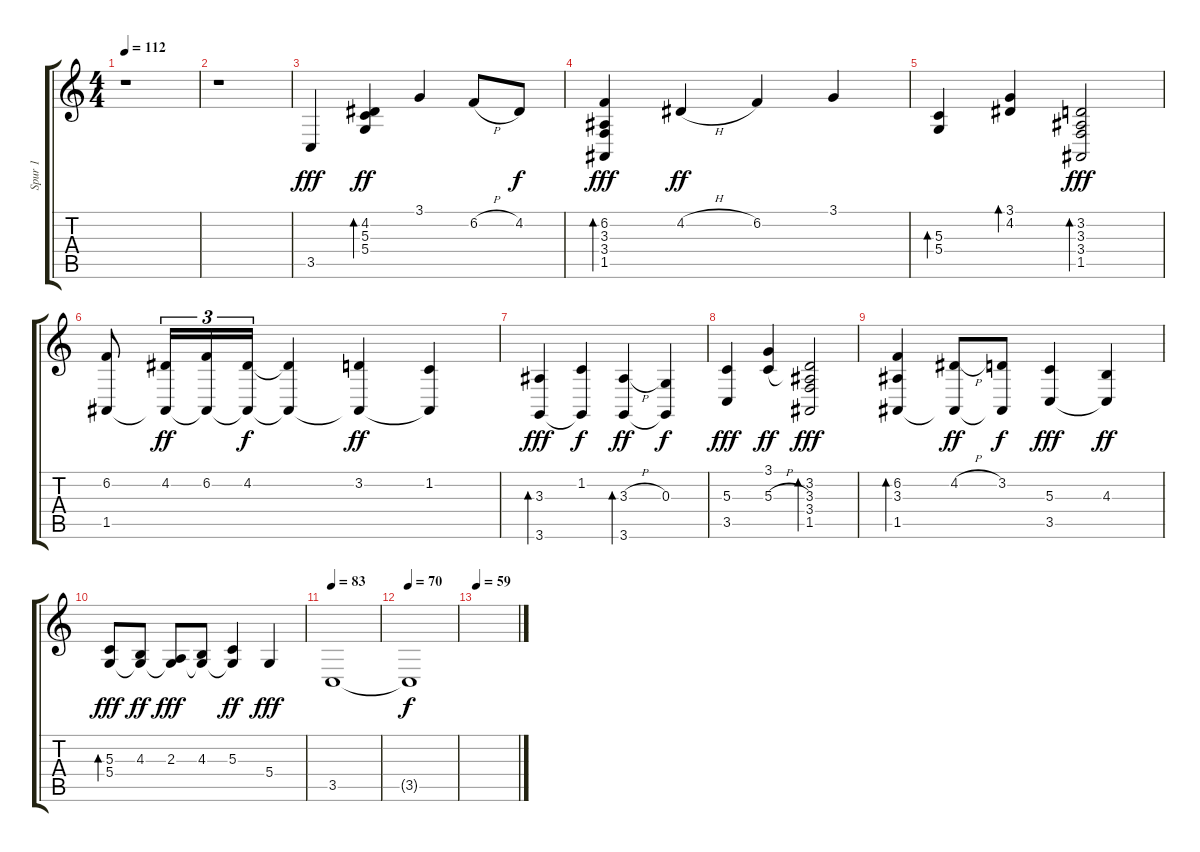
\track ("Spur 1" "Spur 1") {instrument orchestralharp}
\staff {score tabs}
\tuning (E4 B3 G3 D3 A2 E2) {hide}
\ts (4 4)
\tempo 112
\clef g2
\ks c
r.1{dy fff instrument orchestralharp} |
r.1 |
3.5.4 (4.2 5.3 5.4).4{bd 240 dy ff} 3.1.4 6.2{h}.8 4.2.8{dy f} |
(6.2 3.3 3.4 1.5).4{bd 240 dy fff} 4.2{h}.4{dy ff} 6.2.4 3.1.4 |
(5.3 5.4).4{bd 240} (3.1 4.2).4{bd 240} (3.2 3.3 3.4 1.5).2{bd 240 dy fff} |
(6.2 1.5).8 (4.2 1.5{t}).16{tu (3 2) dy ff} (6.2 1.5{t}).16{tu (3 2)} (4.2 1.5{t}).16{tu (3 2) dy f} (4.2{t} 1.5{t}).4 (3.2 1.5{t}).4{dy ff} (1.2 1.5{t}).4 |
(3.3 3.6).4{bd 240 dy fff} (1.2 3.6{t}).4{dy f} (3.3{h} 3.6).4{bd 240 dy ff} (0.3 3.6{t}).4{dy f} |
(5.3 3.5).4{dy fff} (3.1 5.3{h}).4{dy ff} (3.2 3.3 3.4 1.5).2{bd 240 dy fff} |
(6.2 3.3 1.5).4{bd 240} (4.2{h} 1.5{t}).8{dy ff} (3.2 1.5{t}).8{dy f} (5.3 3.5).4{dy fff} (4.3 3.5{t}).4{dy ff} |
(5.3 5.4).8{bd 240 dy fff} (4.3 5.4{t}).8{dy ff} (2.3 5.4{t}).8{dy fff} (4.3 5.4{t}).8 (5.3 5.4{t}).4{dy ff} 5.4.4{dy fff} |
\tempo 83
3.5.1 |
\tempo 70
3.5{t}.1{dy f} |
\tempo 59
